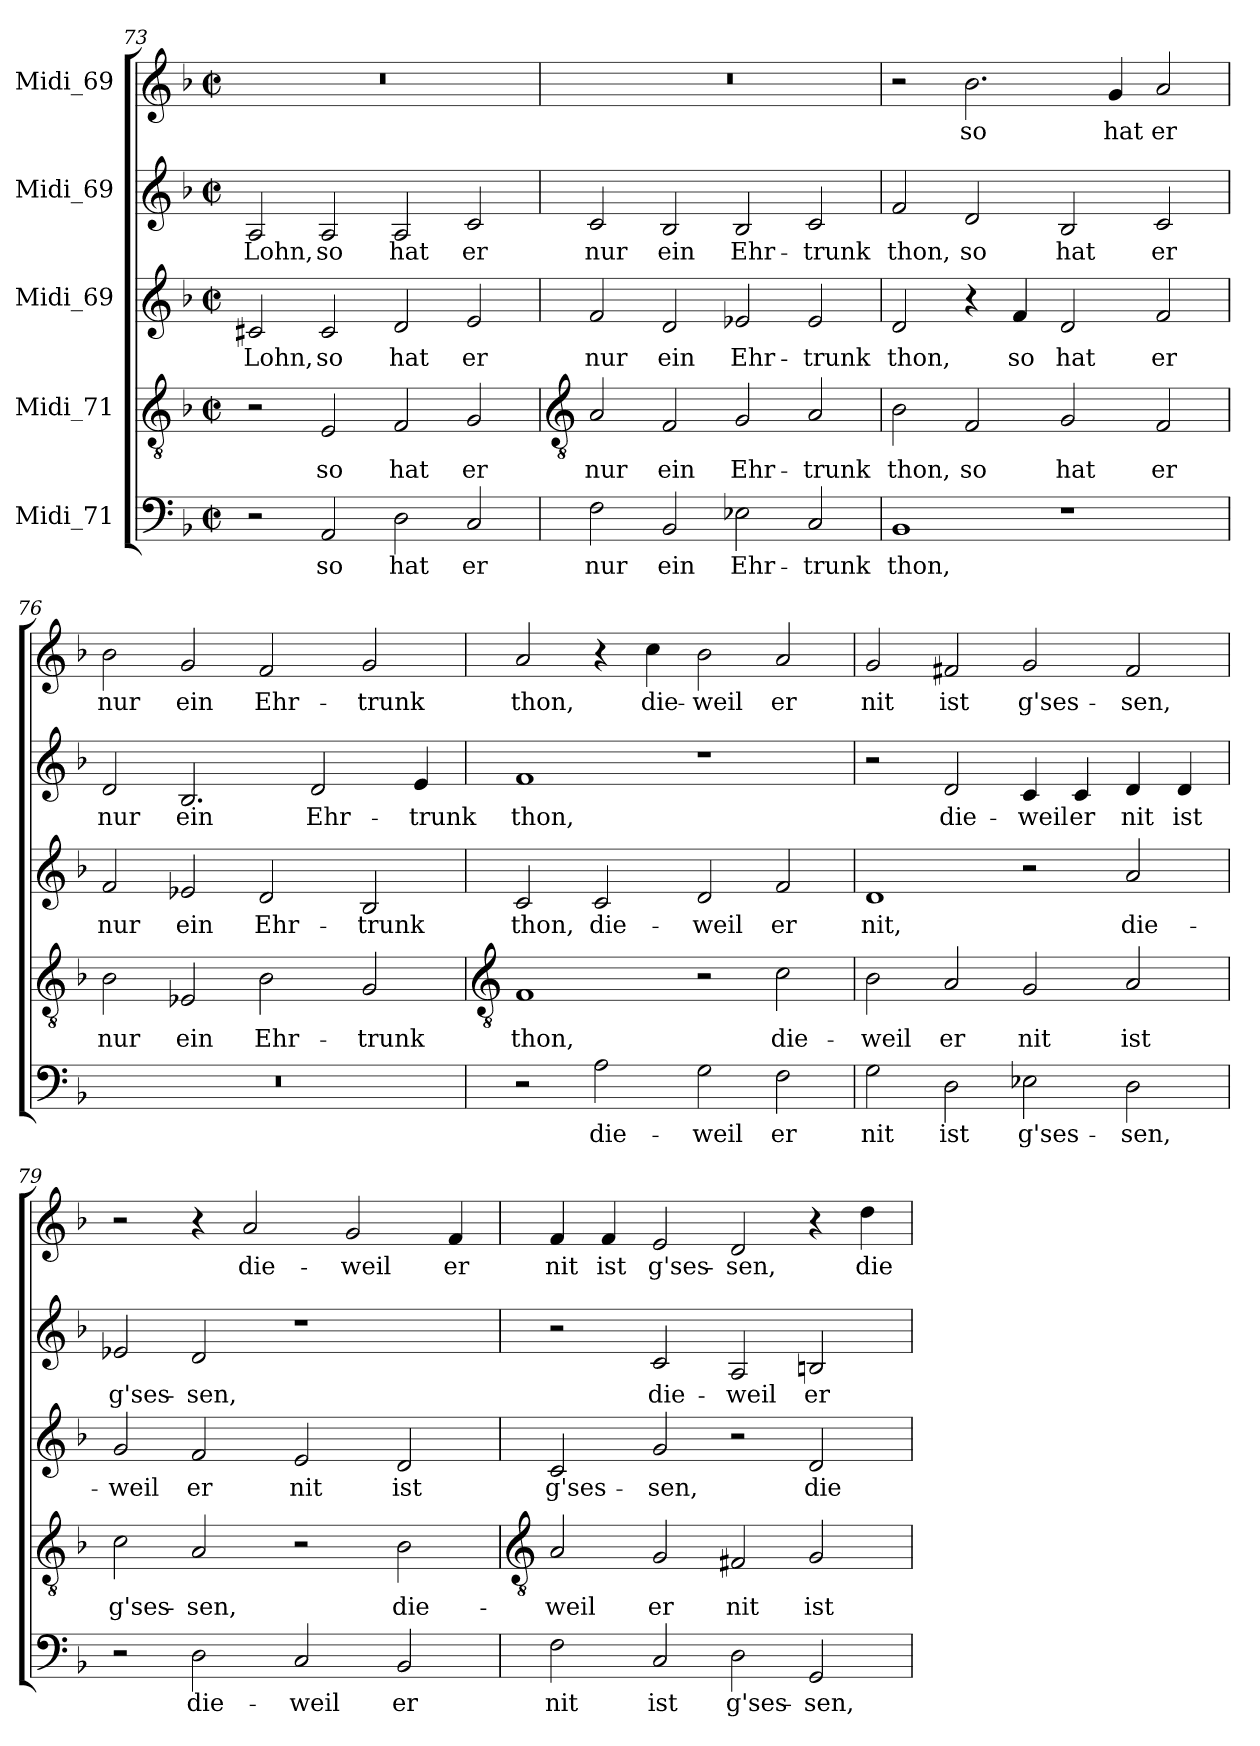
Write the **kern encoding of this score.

**kern	**text	**kern	**text	**kern	**text	**kern	**text	**kern	**text
*part5	*part5	*part4	*part4	*part3	*part3	*part2	*part2	*part1	*part1
*staff5	*staff5	*staff4	*staff4	*staff3	*staff3	*staff2	*staff2	*staff1	*staff1
*I"Midi_71	*	*I"Midi_71	*	*I"Midi_69	*	*I"Midi_69	*	*I"Midi_69	*
*clefF4	*	*clefGv2	*	*clefG2	*	*clefG2	*	*clefG2	*
*k[b-]	*	*k[b-]	*	*k[b-]	*	*k[b-]	*	*k[b-]	*
*F:	*	*F:	*	*F:	*	*F:	*	*F:	*
*M4/2	*	*M4/2	*	*M4/2	*	*M4/2	*	*M4/2	*
*met(c|)	*	*met(c|)	*	*met(c|)	*	*met(c|)	*	*met(c|)	*
=73	=73	=73	=73	=73	=73	=73	=73	=73	=73
!	!	!	!	!	!LO:LY:b	!	!LO:LY:b	!	!
2r	.	2r	.	2c#X	Lohn,	2A	Lohn,	0r	.
!	!LO:LY:b	!	!LO:LY:b	!	!LO:LY:b	!	!LO:LY:b	!	!
2AA	so	2E	so	2c#	so	2A	so	.	.
!	!LO:LY:b	!	!LO:LY:b	!	!LO:LY:b	!	!LO:LY:b	!	!
2D	hat	2F	hat	2d	hat	2A	hat	.	.
!	!LO:LY:b	!	!LO:LY:b	!	!LO:LY:b	!	!LO:LY:b	!	!
2C	er	2G	er	2e	er	2c	er	.	.
!!LO:LB:g=z
=74	=74	=74	=74	=74	=74	=74	=74	=74	=74
*	*	*clefGv2	*	*	*	*	*	*	*
!	!LO:LY:b	!	!LO:LY:b	!	!LO:LY:b	!	!LO:LY:b	!	!
2F	nur	2A	nur	2f	nur	2c	nur	0r	.
!	!LO:LY:b	!	!LO:LY:b	!	!LO:LY:b	!	!LO:LY:b	!	!
2BB-	ein	2F	ein	2d	ein	2B-	ein	.	.
!	!LO:LY:b	!	!LO:LY:b	!	!LO:LY:b	!	!LO:LY:b	!	!
2E-X	Ehr-	2G	Ehr-	2e-X	Ehr-	2B-	Ehr-	.	.
!	!LO:LY:b	!	!LO:LY:b	!	!LO:LY:b	!	!LO:LY:b	!	!
2C	-trunk	2A	-trunk	2e-	-trunk	2c	-trunk	.	.
=75	=75	=75	=75	=75	=75	=75	=75	=75	=75
!	!LO:LY:b	!	!LO:LY:b	!	!LO:LY:b	!	!LO:LY:b	!	!
1BB-	thon,	2B-	thon,	2d	thon,	2f	thon,	2r	.
!	!	!	!LO:LY:b	!	!	!	!LO:LY:b	!	!LO:LY:b
.	.	2F	so	4r	.	2d	so	2.b-	so
!	!	!	!	!	!LO:LY:b	!	!	!	!
.	.	.	.	4f	so	.	.	.	.
!	!	!	!LO:LY:b	!	!LO:LY:b	!	!LO:LY:b	!	!
1r	.	2G	hat	2d	hat	2B-	hat	.	.
!	!	!	!	!	!	!	!	!	!LO:LY:b
.	.	.	.	.	.	.	.	4g	hat
!	!	!	!LO:LY:b	!	!LO:LY:b	!	!LO:LY:b	!	!LO:LY:b
.	.	2F	er	2f	er	2c	er	2a	er
=76	=76	=76	=76	=76	=76	=76	=76	=76	=76
!	!	!	!LO:LY:b	!	!LO:LY:b	!	!LO:LY:b	!	!LO:LY:b
0r	.	2B-	nur	2f	nur	2d	nur	2b-	nur
!	!	!	!LO:LY:b	!	!LO:LY:b	!	!LO:LY:b	!	!LO:LY:b
.	.	2E-X	ein	2e-X	ein	2.B-	ein	2g	ein
!	!	!	!LO:LY:b	!	!LO:LY:b	!	!	!	!LO:LY:b
.	.	2B-	Ehr-	2d	Ehr-	.	.	2f	Ehr-
!	!	!	!	!	!	!	!LO:LY:b	!	!
.	.	.	.	.	.	2d	Ehr-	.	.
!	!	!	!LO:LY:b	!	!LO:LY:b	!	!	!	!LO:LY:b
.	.	2G	-trunk	2B-	-trunk	.	.	2g	-trunk
!	!	!	!	!	!	!	!LO:LY:b	!	!
.	.	.	.	.	.	4e	-trunk	.	.
!!LO:LB:g=z
=77	=77	=77	=77	=77	=77	=77	=77	=77	=77
*	*	*clefGv2	*	*	*	*	*	*	*
!	!	!	!LO:LY:b	!	!LO:LY:b	!	!LO:LY:b	!	!LO:LY:b
2r	.	1F	thon,	2c	thon,	1f	thon,	2a	thon,
!	!LO:LY:b	!	!	!	!LO:LY:b	!	!	!	!
2A	die-	.	.	2c	die-	.	.	4r	.
!	!	!	!	!	!	!	!	!	!LO:LY:b
.	.	.	.	.	.	.	.	4cc	die-
!	!LO:LY:b	!	!	!	!LO:LY:b	!	!	!	!LO:LY:b
2G	-weil	2r	.	2d	-weil	1r	.	2b-	-weil
!	!LO:LY:b	!	!LO:LY:b	!	!LO:LY:b	!	!	!	!LO:LY:b
2F	er	2c	die-	2f	er	.	.	2a	er
=78	=78	=78	=78	=78	=78	=78	=78	=78	=78
!	!LO:LY:b	!	!LO:LY:b	!	!LO:LY:b	!	!	!	!LO:LY:b
2G	nit	2B-	-weil	1d	nit,	2r	.	2g	nit
!	!LO:LY:b	!	!LO:LY:b	!	!	!	!LO:LY:b	!	!LO:LY:b
2D	ist	2A	er	.	.	2d	die-	2f#X	ist
!	!LO:LY:b	!	!LO:LY:b	!	!	!	!LO:LY:b	!	!LO:LY:b
2E-X	g'ses-	2G	nit	2r	.	4c	-weil	2g	g'ses-
!	!	!	!	!	!	!	!LO:LY:b	!	!
.	.	.	.	.	.	4c	er	.	.
!	!LO:LY:b	!	!LO:LY:b	!	!LO:LY:b	!	!LO:LY:b	!	!LO:LY:b
2D	-sen,	2A	ist	2a	die-	4d	nit	2f#	-sen,
!	!	!	!	!	!	!	!LO:LY:b	!	!
.	.	.	.	.	.	4d	ist	.	.
=79	=79	=79	=79	=79	=79	=79	=79	=79	=79
!	!	!	!LO:LY:b	!	!LO:LY:b	!	!LO:LY:b	!	!
2r	.	2c	g'ses-	2g	-weil	2e-X	g'ses-	2r	.
!	!LO:LY:b	!	!LO:LY:b	!	!LO:LY:b	!	!LO:LY:b	!	!
2D	die-	2A	-sen,	2f	er	2d	-sen,	4r	.
!	!	!	!	!	!	!	!	!	!LO:LY:b
.	.	.	.	.	.	.	.	2a	die-
!	!LO:LY:b	!	!	!	!LO:LY:b	!	!	!	!
2C	-weil	2r	.	2e	nit	1r	.	.	.
!	!	!	!	!	!	!	!	!	!LO:LY:b
.	.	.	.	.	.	.	.	2g	-weil
!	!LO:LY:b	!	!LO:LY:b	!	!LO:LY:b	!	!	!	!
2BB-	er	2B-	die-	2d	ist	.	.	.	.
!	!	!	!	!	!	!	!	!	!LO:LY:b
.	.	.	.	.	.	.	.	4f	er
!!LO:LB:g=z
=80	=80	=80	=80	=80	=80	=80	=80	=80	=80
*	*	*clefGv2	*	*	*	*	*	*	*
!	!LO:LY:b	!	!LO:LY:b	!	!LO:LY:b	!	!	!	!LO:LY:b
2F	nit	2A	-weil	2c	g'ses-	2r	.	4f	nit
!	!	!	!	!	!	!	!	!	!LO:LY:b
.	.	.	.	.	.	.	.	4f	ist
!	!LO:LY:b	!	!LO:LY:b	!	!LO:LY:b	!	!LO:LY:b	!	!LO:LY:b
2C	ist	2G	er	2g	-sen,	2c	die-	2e	g'ses-
!	!LO:LY:b	!	!LO:LY:b	!	!	!	!LO:LY:b	!	!LO:LY:b
2D	g'ses-	2F#X	nit	2r	.	2A	-weil	2d	-sen,
!	!LO:LY:b	!	!LO:LY:b	!	!LO:LY:b	!	!LO:LY:b	!	!
2GG	-sen,	2G	ist	2d	die-	2Bn	er	4r	.
!	!	!	!	!	!	!	!	!	!LO:LY:b
.	.	.	.	.	.	.	.	4dd	die-
=	=	=	=	=	=	=	=	=	=
*-	*-	*-	*-	*-	*-	*-	*-	*-	*-
